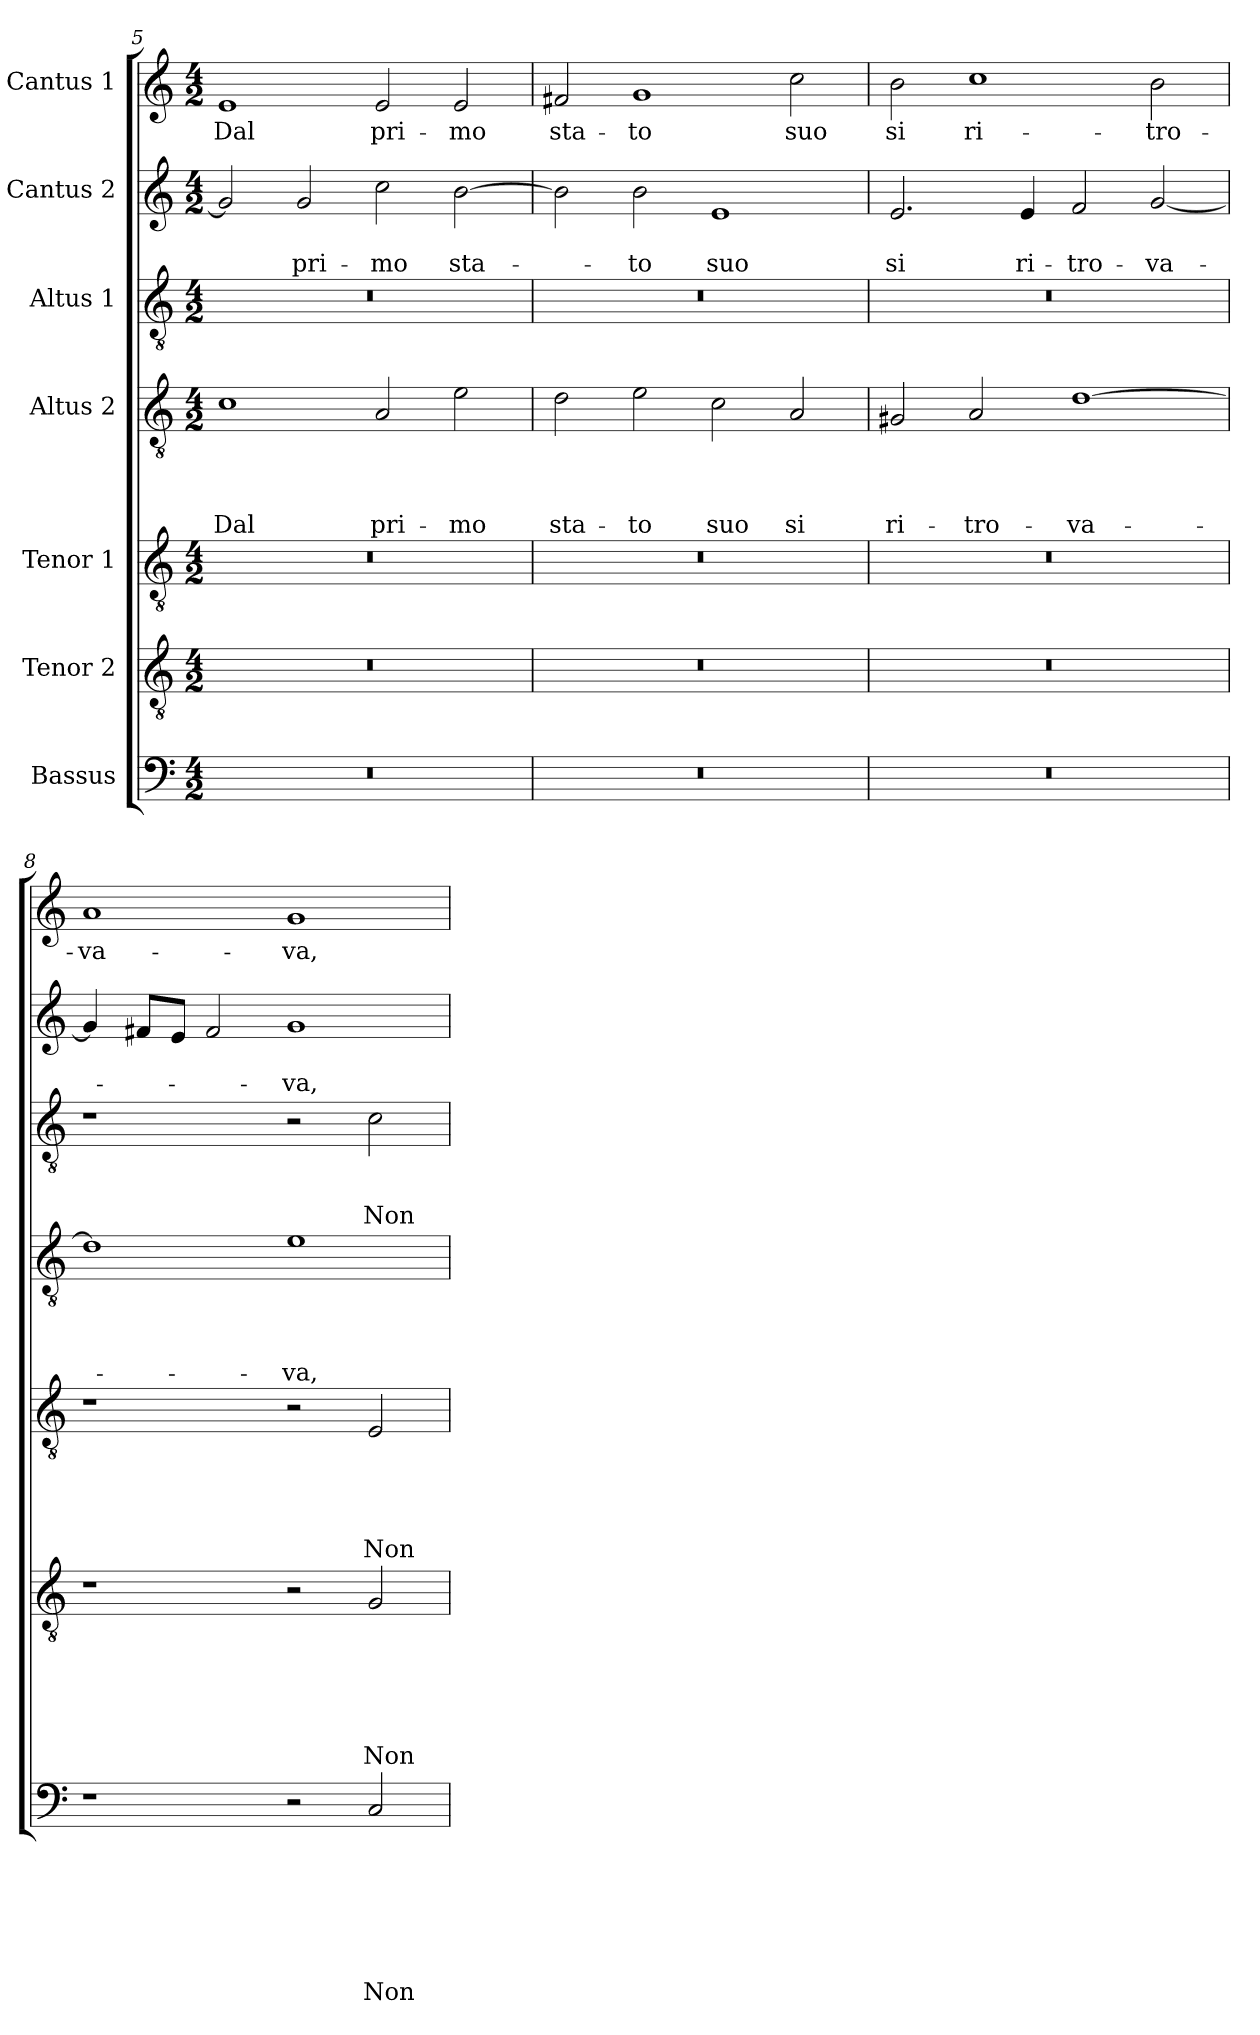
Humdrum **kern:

**kern	**text	**text	**text	**text	**text	**text	**text	**kern	**text	**text	**text	**text	**text	**text	**kern	**text	**text	**text	**text	**text	**kern	**text	**text	**text	**text	**kern	**text	**text	**text	**kern	**text	**text	**kern	**text
*part7	*part7	*part7	*part7	*part7	*part7	*part7	*part7	*part6	*part6	*part6	*part6	*part6	*part6	*part6	*part5	*part5	*part5	*part5	*part5	*part5	*part4	*part4	*part4	*part4	*part4	*part3	*part3	*part3	*part3	*part2	*part2	*part2	*part1	*part1
*staff7	*staff7	*staff7	*staff7	*staff7	*staff7	*staff7	*staff7	*staff6	*staff6	*staff6	*staff6	*staff6	*staff6	*staff6	*staff5	*staff5	*staff5	*staff5	*staff5	*staff5	*staff4	*staff4	*staff4	*staff4	*staff4	*staff3	*staff3	*staff3	*staff3	*staff2	*staff2	*staff2	*staff1	*staff1
*I"Bassus	*	*	*	*	*	*	*	*I"Tenor 2	*	*	*	*	*	*	*I"Tenor 1	*	*	*	*	*	*I"Altus 2	*	*	*	*	*I"Altus 1	*	*	*	*I"Cantus 2	*	*	*I"Cantus 1	*
!!LO:LB:g=z
*clefF4	*	*	*	*	*	*	*	*clefGv2	*	*	*	*	*	*	*clefGv2	*	*	*	*	*	*clefGv2	*	*	*	*	*clefGv2	*	*	*	*clefG2	*	*	*clefG2	*
*k[]	*	*	*	*	*	*	*	*k[]	*	*	*	*	*	*	*k[]	*	*	*	*	*	*k[]	*	*	*	*	*k[]	*	*	*	*k[]	*	*	*k[]	*
*a:	*	*	*	*	*	*	*	*a:	*	*	*	*	*	*	*a:	*	*	*	*	*	*a:	*	*	*	*	*a:	*	*	*	*a:	*	*	*a:	*
*M4/2	*	*	*	*	*	*	*	*M4/2	*	*	*	*	*	*	*M4/2	*	*	*	*	*	*M4/2	*	*	*	*	*M4/2	*	*	*	*M4/2	*	*	*M4/2	*
=5	=5	=5	=5	=5	=5	=5	=5	=5	=5	=5	=5	=5	=5	=5	=5	=5	=5	=5	=5	=5	=5	=5	=5	=5	=5	=5	=5	=5	=5	=5	=5	=5	=5	=5
!	!	!	!	!	!	!	!	!	!	!	!	!	!	!	!	!	!	!	!	!	!	!	!	!	!LO:LY:b	!	!	!	!	!	!	!	!	!LO:LY:b
0r	.	.	.	.	.	.	.	0r	.	.	.	.	.	.	0r	.	.	.	.	.	1c	.	.	.	Dal	0r	.	.	.	2g/]	.	.	1e	Dal
!	!	!	!	!	!	!	!	!	!	!	!	!	!	!	!	!	!	!	!	!	!	!	!	!	!	!	!	!	!	!	!	!LO:LY:b	!	!
.	.	.	.	.	.	.	.	.	.	.	.	.	.	.	.	.	.	.	.	.	.	.	.	.	.	.	.	.	.	2g/	.	pri-	.	.
!	!	!	!	!	!	!	!	!	!	!	!	!	!	!	!	!	!	!	!	!	!	!	!	!	!LO:LY:b	!	!	!	!	!	!	!LO:LY:b	!	!LO:LY:b
.	.	.	.	.	.	.	.	.	.	.	.	.	.	.	.	.	.	.	.	.	2A/	.	.	.	pri-	.	.	.	.	2cc\	.	-mo	2e/	pri-
!	!	!	!	!	!	!	!	!	!	!	!	!	!	!	!	!	!	!	!	!	!	!	!	!	!LO:LY:b	!	!	!	!	!	!	!LO:LY:b	!	!LO:LY:b
.	.	.	.	.	.	.	.	.	.	.	.	.	.	.	.	.	.	.	.	.	2e\	.	.	.	-mo	.	.	.	.	[2b\	.	sta-	2e/	-mo
=6	=6	=6	=6	=6	=6	=6	=6	=6	=6	=6	=6	=6	=6	=6	=6	=6	=6	=6	=6	=6	=6	=6	=6	=6	=6	=6	=6	=6	=6	=6	=6	=6	=6	=6
!	!	!	!	!	!	!	!	!	!	!	!	!	!	!	!	!	!	!	!	!	!	!	!	!	!LO:LY:b	!	!	!	!	!	!	!	!	!LO:LY:b
0r	.	.	.	.	.	.	.	0r	.	.	.	.	.	.	0r	.	.	.	.	.	2d\	.	.	.	sta-	0r	.	.	.	2b\]	.	.	2f#X/	sta-
!	!	!	!	!	!	!	!	!	!	!	!	!	!	!	!	!	!	!	!	!	!	!	!	!	!LO:LY:b	!	!	!	!	!	!	!LO:LY:b	!	!LO:LY:b
.	.	.	.	.	.	.	.	.	.	.	.	.	.	.	.	.	.	.	.	.	2e\	.	.	.	-to	.	.	.	.	2b\	.	-to	1g	-to
!	!	!	!	!	!	!	!	!	!	!	!	!	!	!	!	!	!	!	!	!	!	!	!	!	!LO:LY:b	!	!	!	!	!	!	!LO:LY:b	!	!
.	.	.	.	.	.	.	.	.	.	.	.	.	.	.	.	.	.	.	.	.	2c\	.	.	.	suo	.	.	.	.	1e	.	suo	.	.
!	!	!	!	!	!	!	!	!	!	!	!	!	!	!	!	!	!	!	!	!	!	!	!	!	!LO:LY:b	!	!	!	!	!	!	!	!	!LO:LY:b
.	.	.	.	.	.	.	.	.	.	.	.	.	.	.	.	.	.	.	.	.	2A/	.	.	.	si	.	.	.	.	.	.	.	2cc\	suo
=7	=7	=7	=7	=7	=7	=7	=7	=7	=7	=7	=7	=7	=7	=7	=7	=7	=7	=7	=7	=7	=7	=7	=7	=7	=7	=7	=7	=7	=7	=7	=7	=7	=7	=7
!	!	!	!	!	!	!	!	!	!	!	!	!	!	!	!	!	!	!	!	!	!	!	!	!	!LO:LY:b	!	!	!	!	!	!	!LO:LY:b	!	!LO:LY:b
0r	.	.	.	.	.	.	.	0r	.	.	.	.	.	.	0r	.	.	.	.	.	2G#X/	.	.	.	ri-	0r	.	.	.	2.e/	.	si	2b\	si
!	!	!	!	!	!	!	!	!	!	!	!	!	!	!	!	!	!	!	!	!	!	!	!	!	!LO:LY:b	!	!	!	!	!	!	!	!	!LO:LY:b
.	.	.	.	.	.	.	.	.	.	.	.	.	.	.	.	.	.	.	.	.	2A/	.	.	.	-tro-	.	.	.	.	.	.	.	1cc	ri-
!	!	!	!	!	!	!	!	!	!	!	!	!	!	!	!	!	!	!	!	!	!	!	!	!	!	!	!	!	!	!	!	!LO:LY:b	!	!
.	.	.	.	.	.	.	.	.	.	.	.	.	.	.	.	.	.	.	.	.	.	.	.	.	.	.	.	.	.	4e/	.	ri-	.	.
!	!	!	!	!	!	!	!	!	!	!	!	!	!	!	!	!	!	!	!	!	!	!	!	!	!LO:LY:b	!	!	!	!	!	!	!LO:LY:b	!	!
.	.	.	.	.	.	.	.	.	.	.	.	.	.	.	.	.	.	.	.	.	[1d	.	.	.	-va-	.	.	.	.	2f/	.	-tro-	.	.
!	!	!	!	!	!	!	!	!	!	!	!	!	!	!	!	!	!	!	!	!	!	!	!	!	!	!	!	!	!	!	!	!LO:LY:b	!	!LO:LY:b
.	.	.	.	.	.	.	.	.	.	.	.	.	.	.	.	.	.	.	.	.	.	.	.	.	.	.	.	.	.	[2g/	.	-va-	2b\	-tro-
=8	=8	=8	=8	=8	=8	=8	=8	=8	=8	=8	=8	=8	=8	=8	=8	=8	=8	=8	=8	=8	=8	=8	=8	=8	=8	=8	=8	=8	=8	=8	=8	=8	=8	=8
!	!	!	!	!	!	!	!	!	!	!	!	!	!	!	!	!	!	!	!	!	!	!	!	!	!	!	!	!	!	!	!	!	!	!LO:LY:b
1r	.	.	.	.	.	.	.	1r	.	.	.	.	.	.	1r	.	.	.	.	.	1d]	.	.	.	.	1r	.	.	.	4g/]	.	.	1a	-va-
.	.	.	.	.	.	.	.	.	.	.	.	.	.	.	.	.	.	.	.	.	.	.	.	.	.	.	.	.	.	8f#X/L	.	.	.	.
.	.	.	.	.	.	.	.	.	.	.	.	.	.	.	.	.	.	.	.	.	.	.	.	.	.	.	.	.	.	8e/J	.	.	.	.
.	.	.	.	.	.	.	.	.	.	.	.	.	.	.	.	.	.	.	.	.	.	.	.	.	.	.	.	.	.	2f#/	.	.	.	.
!	!	!	!	!	!	!	!	!	!	!	!	!	!	!	!	!	!	!	!	!	!	!	!	!	!LO:LY:b	!	!	!	!	!	!	!LO:LY:b	!	!LO:LY:b
2r	.	.	.	.	.	.	.	2r	.	.	.	.	.	.	2r	.	.	.	.	.	1e	.	.	.	-va,	2r	.	.	.	1g	.	-va,	1g	-va,
!	!	!	!	!	!	!	!LO:LY:b	!	!	!	!	!	!	!LO:LY:b	!	!	!	!	!	!LO:LY:b	!	!	!	!	!	!	!	!	!LO:LY:b	!	!	!	!	!
2C/	.	.	.	.	.	.	Non	2G/	.	.	.	.	.	Non	2E/	.	.	.	.	Non	.	.	.	.	.	2c\	.	.	Non	.	.	.	.	.
=	=	=	=	=	=	=	=	=	=	=	=	=	=	=	=	=	=	=	=	=	=	=	=	=	=	=	=	=	=	=	=	=	=	=
*-	*-	*-	*-	*-	*-	*-	*-	*-	*-	*-	*-	*-	*-	*-	*-	*-	*-	*-	*-	*-	*-	*-	*-	*-	*-	*-	*-	*-	*-	*-	*-	*-	*-	*-
